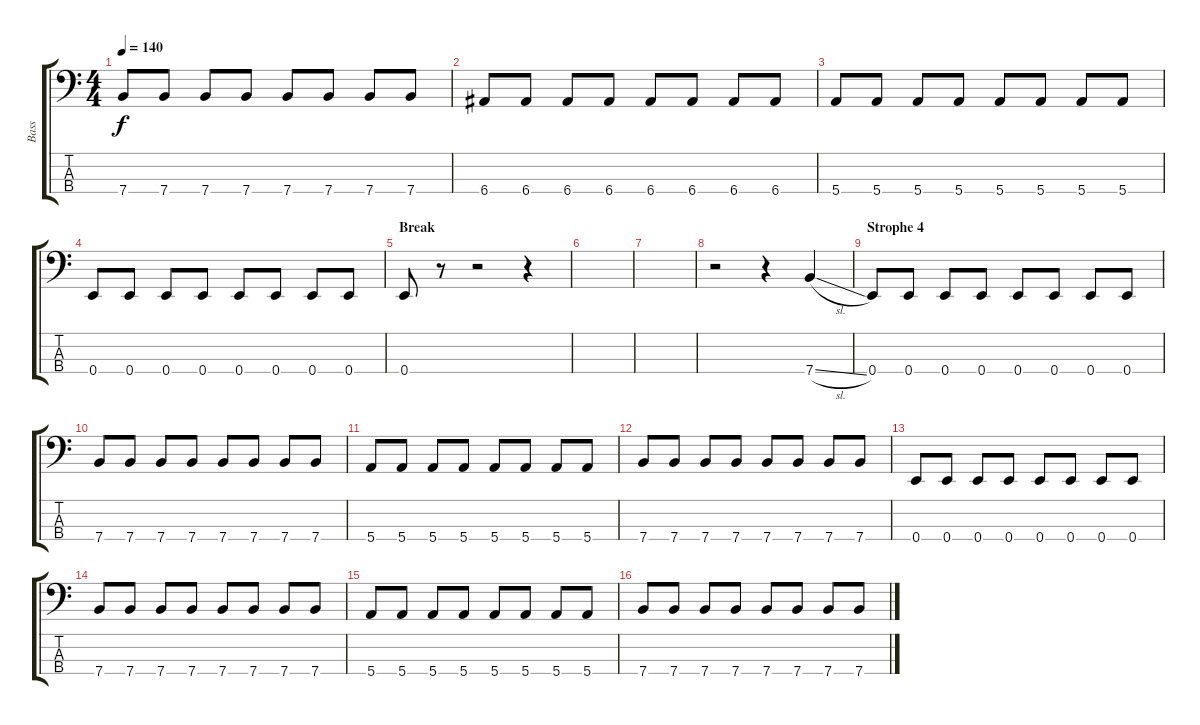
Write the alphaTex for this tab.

\track ("Bass" "Bass") {instrument fretlessbass}
\staff {score tabs}
\tuning (G2 D2 A1 E1) {hide}
\ts (4 4)
\tempo 140
\clef f4
\ks c
7.4.8{dy f} 7.4.8 7.4.8 7.4.8 7.4.8 7.4.8 7.4.8 7.4.8 |
6.4.8 6.4.8 6.4.8 6.4.8 6.4.8 6.4.8 6.4.8 6.4.8 |
5.4.8 5.4.8 5.4.8 5.4.8 5.4.8 5.4.8 5.4.8 5.4.8 |
0.4.8 0.4.8 0.4.8 0.4.8 0.4.8 0.4.8 0.4.8 0.4.8 |
\section ("" "Break")
0.4.8 r.8 r.2 r.4 |
|
|
r.2 r.4 7.4{sl}.4 |
\section ("" "Strophe 4")
0.4.8 0.4.8 0.4.8 0.4.8 0.4.8 0.4.8 0.4.8 0.4.8 |
7.4.8 7.4.8 7.4.8 7.4.8 7.4.8 7.4.8 7.4.8 7.4.8 |
5.4.8 5.4.8 5.4.8 5.4.8 5.4.8 5.4.8 5.4.8 5.4.8 |
7.4.8 7.4.8 7.4.8 7.4.8 7.4.8 7.4.8 7.4.8 7.4.8 |
0.4.8 0.4.8 0.4.8 0.4.8 0.4.8 0.4.8 0.4.8 0.4.8 |
7.4.8 7.4.8 7.4.8 7.4.8 7.4.8 7.4.8 7.4.8 7.4.8 |
5.4.8 5.4.8 5.4.8 5.4.8 5.4.8 5.4.8 5.4.8 5.4.8 |
7.4.8 7.4.8 7.4.8 7.4.8 7.4.8 7.4.8 7.4.8 7.4.8
